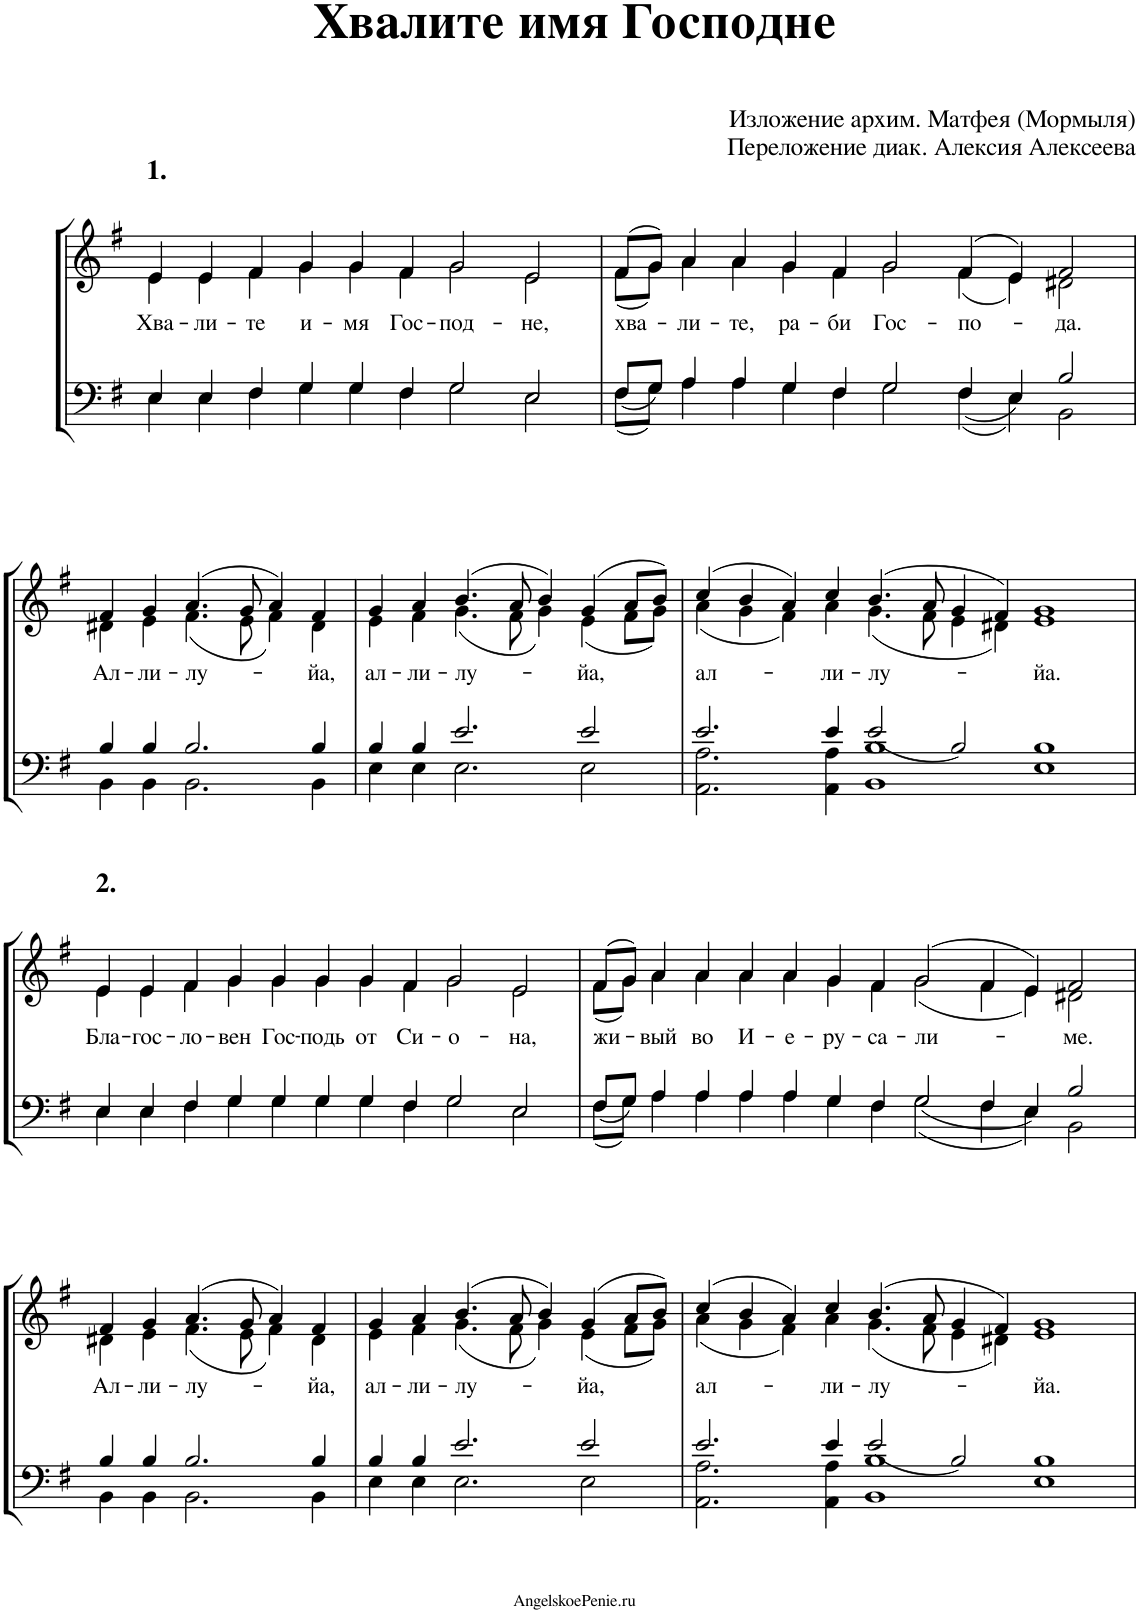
**kern	**kern	**text
*part1	*part1	*part1
*staff2	*staff1	*staff1
*I"Piano	*	*
*I'Pno.	*	*
*clefF4	*clefG2	*
*k[f#]	*k[f#]	*
*M63/4	*M63/4	*
=1	=1	=1
*^	*	*
*	*^	*	*
!	!	!	!LO:TX:a:B:t=1.	!
!	!	!	!	!LO:LY:b
*	*	*	*^	*
000ryy	4E/	4E\	4e/	4e\	Хва-
!	!	!	!	!	!LO:LY:b
.	4E/	4E\	4e/	4e\	-ли-
!	!	!	!	!	!LO:LY:b
.	4F#/	4F#\	4f#/	4f#\	-те
!	!	!	!	!	!LO:LY:b
.	4G/	4G\	4g/	4g\	и-
!	!	!	!	!	!LO:LY:b
.	4G/	4G\	4g/	4g\	-мя
!	!	!	!	!	!LO:LY:b
.	4F#/	4F#\	4f#/	4f#\	Гос-
!	!	!	!	!	!LO:LY:b
.	2G/	2G\	2g/	2g\	-под-
!	!	!	!	!	!LO:LY:b
.	2E/	2E\	2e/	2e\	-не,
.	1ryy	1ryy	000ryy	000ryy	.
.	1ryy	1ryy	.	.	.
.	1ryy	1ryy	.	.	.
.	1ryy	1ryy	.	.	.
.	1ryy	1ryy	.	.	.
.	1ryy	1ryy	.	.	.
4%31ryy	.	.	.	.	.
.	1ryy	1ryy	.	.	.
.	1ryy	1ryy	.	.	.
.	1ryy	1ryy	00ryy	00ryy	.
.	1ryy	1ryy	.	.	.
.	1ryy	1ryy	.	.	.
.	1ryy	1ryy	.	.	.
.	1ryy	1ryy	1ryy	1ryy	.
.	4ryy	4ryy	4ryy	4ryy	.
=2	=2	=2	=2	=2	=2
!	!	!	!	!	!LO:LY:b
000ryy	8F#/L	8F#\L	(8f#/L	(8f#\L	хва-
.	8G/J	8G\J	8g/J)	8g\J)	.
!	!	!	!	!	!LO:LY:b
.	4A/	4A\	4a/	4a\	-ли-
!	!	!	!	!	!LO:LY:b
.	4A/	4A\	4a/	4a\	-те,
!	!	!	!	!	!LO:LY:b
.	4G/	4G\	4g/	4g\	ра-
!	!	!	!	!	!LO:LY:b
.	4F#/	4F#\	4f#/	4f#\	-би
!	!	!	!	!	!LO:LY:b
.	2G/	2G\	2g/	2g\	Гос-
!	!	!	!	!	!LO:LY:b
.	4F#/	4F#\	(4f#/	(4f#\	-по-
.	4E/	4E\	4e/)	4e\)	.
!	!	!	!	!	!LO:LY:b
.	2B/	2BB\	2f#/	2d#X\	-да.
.	1ryy	1ryy	000ryy	000ryy	.
.	000.ryy	000.ryy	.	.	.
4%31ryy	.	.	.	.	.
.	.	.	00ryy	00ryy	.
.	.	.	1ryy	1ryy	.
!!LO:LB:g=z	!!
=3	=3	=3	=3	=3	=3
!	!	!	!	!	!LO:LY:b
000ryy	4B/	4BB\	4f#/	4d#X\	Ал-
!	!	!	!	!	!LO:LY:b
.	4B/	4BB\	4g/	4e\	-ли-
!	!	!	!	!	!LO:LY:b
.	2.B/	2.BB\	(4.a/	(4.f#\	-лу-
.	.	.	8g/	8e\	.
.	.	.	4a/)	4f#\)	.
!	!	!	!	!	!LO:LY:b
.	4B/	4BB\	4f#/	4d#\	-йа,
.	1ryy	1ryy	000ryy	000ryy	.
.	1ryy	1ryy	.	.	.
.	1ryy	1ryy	.	.	.
.	1ryy	1ryy	.	.	.
.	1ryy	1ryy	.	.	.
.	1ryy	1ryy	.	.	.
.	1ryy	1ryy	.	.	.
4%31ryy	.	.	.	.	.
.	1ryy	1ryy	.	.	.
.	1ryy	1ryy	00ryy	00ryy	.
.	1ryy	1ryy	.	.	.
.	1ryy	1ryy	.	.	.
.	1ryy	1ryy	.	.	.
.	1ryy	1ryy	0ryy	0ryy	.
.	1ryy	1ryy	.	.	.
.	4ryy	4ryy	4ryy	4ryy	.
=4	=4	=4	=4	=4	=4
!	!	!	!	!	!LO:LY:b
000ryy	4B/	4E\	4g/	4e\	ал-
!	!	!	!	!	!LO:LY:b
.	4B/	4E\	4a/	4f#\	-ли-
!	!	!	!	!	!LO:LY:b
.	2.e/	2.E\	(4.b/	(4.g\	-лу-
.	.	.	8a/	8f#\	.
.	.	.	4b/)	4g\)	.
!	!	!	!	!	!LO:LY:b
.	2e/	2E\	(4g/	(4e\	-йа,
.	.	.	8a/L	8f#\L	.
.	.	.	8b/J)	8g\J)	.
.	1%14ryy	1%14ryy	1%14ryy	1%14ryy	.
4%31ryy	.	.	.	.	.
=5	=5	=5	=5	=5	=5
!	!	!	!	!	!LO:LY:b
000ryy	2.e/	2.AA\ 2.A\	(4cc/	(4a\	ал-
.	.	.	4b/	4g\	.
.	.	.	4a/)	4f#\)	.
!	!	!	!	!	!LO:LY:b
.	4e/	4AA\ 4A\	4cc/	4a\	-ли-
!	!	!	!	!	!LO:LY:b
.	2e/	1BB 1B	(4.b/	(4.g\	-лу-
.	.	.	8a/	8f#\	.
.	2B/	.	4g/	4e\	.
.	.	.	4f#/)	4d#X\)	.
!	!	!	!	!	!LO:LY:b
.	1B	1E	1g	1e	-йа.
.	1ryy	1ryy	000ryy	000ryy	.
.	1ryy	1ryy	.	.	.
.	1ryy	1ryy	.	.	.
.	1ryy	1ryy	.	.	.
.	1ryy	1ryy	.	.	.
4%31ryy	1ryy	1ryy	.	.	.
.	1ryy	1ryy	.	.	.
.	1ryy	1ryy	.	.	.
.	1ryy	1ryy	00ryy	00ryy	.
.	4%15ryy	4%15ryy	.	.	.
.	.	.	2.ryy	2.ryy	.
!!LO:LB:g=z	!!
=6	=6	=6	=6	=6	=6
!	!	!	!LO:TX:a:B:t=2.	!	!
!	!	!	!	!	!LO:LY:b
000ryy	4E/	4E\	4e/	4e\	Бла-
!	!	!	!	!	!LO:LY:b
.	4E/	4E\	4e/	4e\	-гос-
!	!	!	!	!	!LO:LY:b
.	4F#/	4F#\	4f#/	4f#\	-ло-
!	!	!	!	!	!LO:LY:b
.	4G/	4G\	4g/	4g\	-вен
!	!	!	!	!	!LO:LY:b
.	4G/	4G\	4g/	4g\	Гос-
!	!	!	!	!	!LO:LY:b
.	4G/	4G\	4g/	4g\	-подь
!	!	!	!	!	!LO:LY:b
.	4G/	4G\	4g/	4g\	от
!	!	!	!	!	!LO:LY:b
.	4F#/	4F#\	4f#/	4f#\	Си-
!	!	!	!	!	!LO:LY:b
.	2G/	2G\	2g/	2g\	-о-
!	!	!	!	!	!LO:LY:b
.	2E/	2E\	2e/	2e\	-на,
.	1ryy	1ryy	000ryy	000ryy	.
.	1ryy	1ryy	.	.	.
.	1ryy	1ryy	.	.	.
.	1ryy	1ryy	.	.	.
.	1ryy	1ryy	.	.	.
4%31ryy	1ryy	1ryy	.	.	.
.	1ryy	1ryy	.	.	.
.	1ryy	1ryy	.	.	.
.	1ryy	1ryy	00ryy	00ryy	.
.	4%15ryy	4%15ryy	.	.	.
.	.	.	2.ryy	2.ryy	.
=7	=7	=7	=7	=7	=7
!	!	!	!	!	!LO:LY:b
000ryy	8F#/L	8F#\L	(8f#/L	(8f#\L	жи-
.	8G/J	8G\J	8g/J)	8g\J)	.
!	!	!	!	!	!LO:LY:b
.	4A/	4A\	4a/	4a\	-вый
!	!	!	!	!	!LO:LY:b
.	4A/	4A\	4a/	4a\	во
!	!	!	!	!	!LO:LY:b
.	4A/	4A\	4a/	4a\	И-
!	!	!	!	!	!LO:LY:b
.	4A/	4A\	4a/	4a\	-е-
!	!	!	!	!	!LO:LY:b
.	4G/	4G\	4g/	4g\	-ру-
!	!	!	!	!	!LO:LY:b
.	4F#/	4F#\	4f#/	4f#\	-са-
!	!	!	!	!	!LO:LY:b
.	2G/	2G\	(2g/	(2g\	-ли-
.	4F#/	4F#\	4f#/	4f#\	.
.	4E/	4E\	4e/)	4e\)	.
!	!	!	!	!	!LO:LY:b
.	2B/	2BB\	2f#/	2d#X\	-ме.
.	1ryy	1ryy	000ryy	000ryy	.
.	1ryy	1ryy	.	.	.
.	1ryy	1ryy	.	.	.
.	1ryy	1ryy	.	.	.
.	1ryy	1ryy	.	.	.
4%31ryy	.	.	.	.	.
.	2%15ryy	2%15ryy	.	.	.
.	.	.	00ryy	00ryy	.
.	.	.	2ryy	2ryy	.
!!LO:LB:g=z	!!
=8	=8	=8	=8	=8	=8
!	!	!	!	!	!LO:LY:b
000ryy	4B/	4BB\	4f#/	4d#X\	Ал-
!	!	!	!	!	!LO:LY:b
.	4B/	4BB\	4g/	4e\	-ли-
!	!	!	!	!	!LO:LY:b
.	2.B/	2.BB\	(4.a/	(4.f#\	-лу-
.	.	.	8g/	8e\	.
.	.	.	4a/)	4f#\)	.
!	!	!	!	!	!LO:LY:b
.	4B/	4BB\	4f#/	4d#\	-йа,
.	1ryy	1ryy	000ryy	000ryy	.
.	1ryy	1ryy	.	.	.
.	1ryy	1ryy	.	.	.
.	1ryy	1ryy	.	.	.
.	1ryy	1ryy	.	.	.
.	1ryy	1ryy	.	.	.
.	1ryy	1ryy	.	.	.
4%31ryy	.	.	.	.	.
.	1ryy	1ryy	.	.	.
.	1ryy	1ryy	00ryy	00ryy	.
.	1ryy	1ryy	.	.	.
.	1ryy	1ryy	.	.	.
.	1ryy	1ryy	.	.	.
.	1ryy	1ryy	0ryy	0ryy	.
.	1ryy	1ryy	.	.	.
.	4ryy	4ryy	4ryy	4ryy	.
=9	=9	=9	=9	=9	=9
!	!	!	!	!	!LO:LY:b
000ryy	4B/	4E\	4g/	4e\	ал-
!	!	!	!	!	!LO:LY:b
.	4B/	4E\	4a/	4f#\	-ли-
!	!	!	!	!	!LO:LY:b
.	2.e/	2.E\	(4.b/	(4.g\	-лу-
.	.	.	8a/	8f#\	.
.	.	.	4b/)	4g\)	.
!	!	!	!	!	!LO:LY:b
.	2e/	2E\	(4g/	(4e\	-йа,
.	.	.	8a/L	8f#\L	.
.	.	.	8b/J)	8g\J)	.
.	1%14ryy	1%14ryy	1%14ryy	1%14ryy	.
4%31ryy	.	.	.	.	.
=10	=10	=10	=10	=10	=10
!	!	!	!	!	!LO:LY:b
000ryy	2.e/	2.AA\ 2.A\	(4cc/	(4a\	ал-
.	.	.	4b/	4g\	.
.	.	.	4a/)	4f#\)	.
!	!	!	!	!	!LO:LY:b
.	4e/	4AA\ 4A\	4cc/	4a\	-ли-
!	!	!	!	!	!LO:LY:b
.	2e/	1BB 1B	(4.b/	(4.g\	-лу-
.	.	.	8a/	8f#\	.
.	2B/	.	4g/	4e\	.
.	.	.	4f#/)	4d#X\)	.
!	!	!	!	!	!LO:LY:b
.	1B	1E	1g	1e	-йа.
.	1ryy	1ryy	000ryy	000ryy	.
.	1ryy	1ryy	.	.	.
.	1ryy	1ryy	.	.	.
.	1ryy	1ryy	.	.	.
.	1ryy	1ryy	.	.	.
4%31ryy	1ryy	1ryy	.	.	.
.	1ryy	1ryy	.	.	.
.	1ryy	1ryy	.	.	.
.	1ryy	1ryy	00ryy	00ryy	.
.	4%15ryy	4%15ryy	.	.	.
.	.	.	2.ryy	2.ryy	.
*v	*v	*v	*	*	*
*	*v	*v	*
=	=	=
*-	*-	*-
